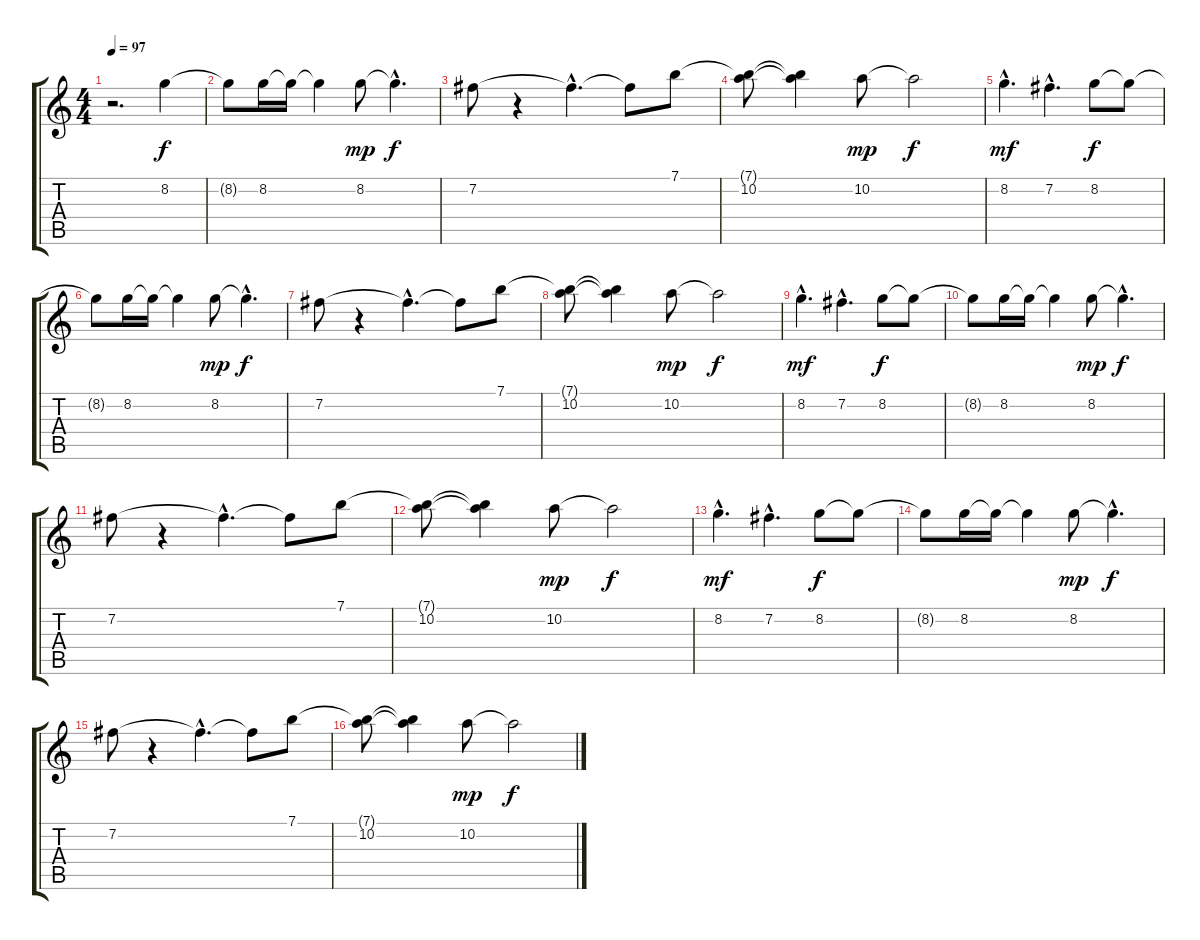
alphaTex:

\track "" {instrument distortionguitar}
\staff {score tabs}
\tuning (E4 B3 G3 D3 A2 E2) {hide}
\ts (4 4)
\tempo 97
\clef g2
\ks c
r.2{d dy f} 8.2.4{volume 7} |
\section ("" "")
8.2{t}.8 8.2.16{volume 12} 8.2{t}.16{volume 8} 8.2{t}.4 8.2.8{dy mp volume 12} 8.2{hac t}.4{d dy f volume 9} |
7.2.8{volume 12} r.4{volume 8} 7.2{hac t}.4{d} 7.2{t}.8 7.1.8{volume 12} |
(7.1{t} 10.2).8{volume 9} (7.1{t} 10.2{t}).4{volume 6} 10.2.8{dy mp volume 12} 10.2{t}.2{dy f volume 9} |
8.2{hac}.4{d dy mf volume 12} 7.2{hac}.4{d} 8.2.8{dy f volume 7} 8.2{t}.8 |
8.2{t}.8 8.2.16{volume 12} 8.2{t}.16{volume 8} 8.2{t}.4 8.2.8{dy mp volume 12} 8.2{hac t}.4{d dy f volume 9} |
7.2.8{volume 12} r.4{volume 8} 7.2{hac t}.4{d} 7.2{t}.8 7.1.8{volume 12} |
(7.1{t} 10.2).8{volume 9} (7.1{t} 10.2{t}).4{volume 6} 10.2.8{dy mp volume 12} 10.2{t}.2{dy f volume 9} |
8.2{hac}.4{d dy mf volume 12} 7.2{hac}.4{d} 8.2.8{dy f volume 7} 8.2{t}.8 |
8.2{t}.8 8.2.16{volume 11} 8.2{t}.16{volume 7} 8.2{t}.4 8.2.8{dy mp volume 11} 8.2{hac t}.4{d dy f volume 8} |
7.2.8{volume 11} r.4{volume 7} 7.2{hac t}.4{d} 7.2{t}.8 7.1.8{volume 11} |
(7.1{t} 10.2).8{volume 8} (7.1{t} 10.2{t}).4{volume 5} 10.2.8{dy mp volume 10} 10.2{t}.2{dy f volume 7} |
8.2{hac}.4{d dy mf volume 10} 7.2{hac}.4{d} 8.2.8{dy f volume 6} 8.2{t}.8 |
8.2{t}.8 8.2.16{volume 10} 8.2{t}.16{volume 6} 8.2{t}.4 8.2.8{dy mp volume 9} 8.2{hac t}.4{d dy f volume 5} |
7.2.8{volume 9} r.4{volume 5} 7.2{hac t}.4{d} 7.2{t}.8 7.1.8{volume 8} |
(7.1{t} 10.2).8{volume 5} (7.1{t} 10.2{t}).4{volume 3} 10.2.8{dy mp volume 8} 10.2{t}.2{dy f volume 4}
